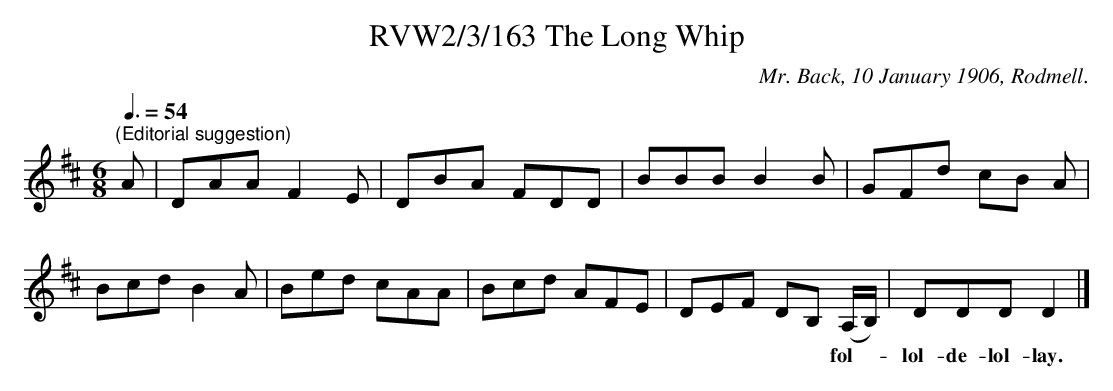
X:1
T:RVW2/3/163 The Long Whip
C:Mr. Back, 10 January 1906, Rodmell.
L:1/8
Q:3/8=54
M:6/8
K:D
"^(Editorial suggestion)" A | DAA F2 E | DBA FDD | BBB B2 B | GFd cB A |$ Bcd B2 A | Bed cAA |
w: |||||||
Bcd AFE | DEF DB, (A,/B,/) | DDD D2 |]
w: |* * * * * fol- *|lol- de- lol- lay.|
